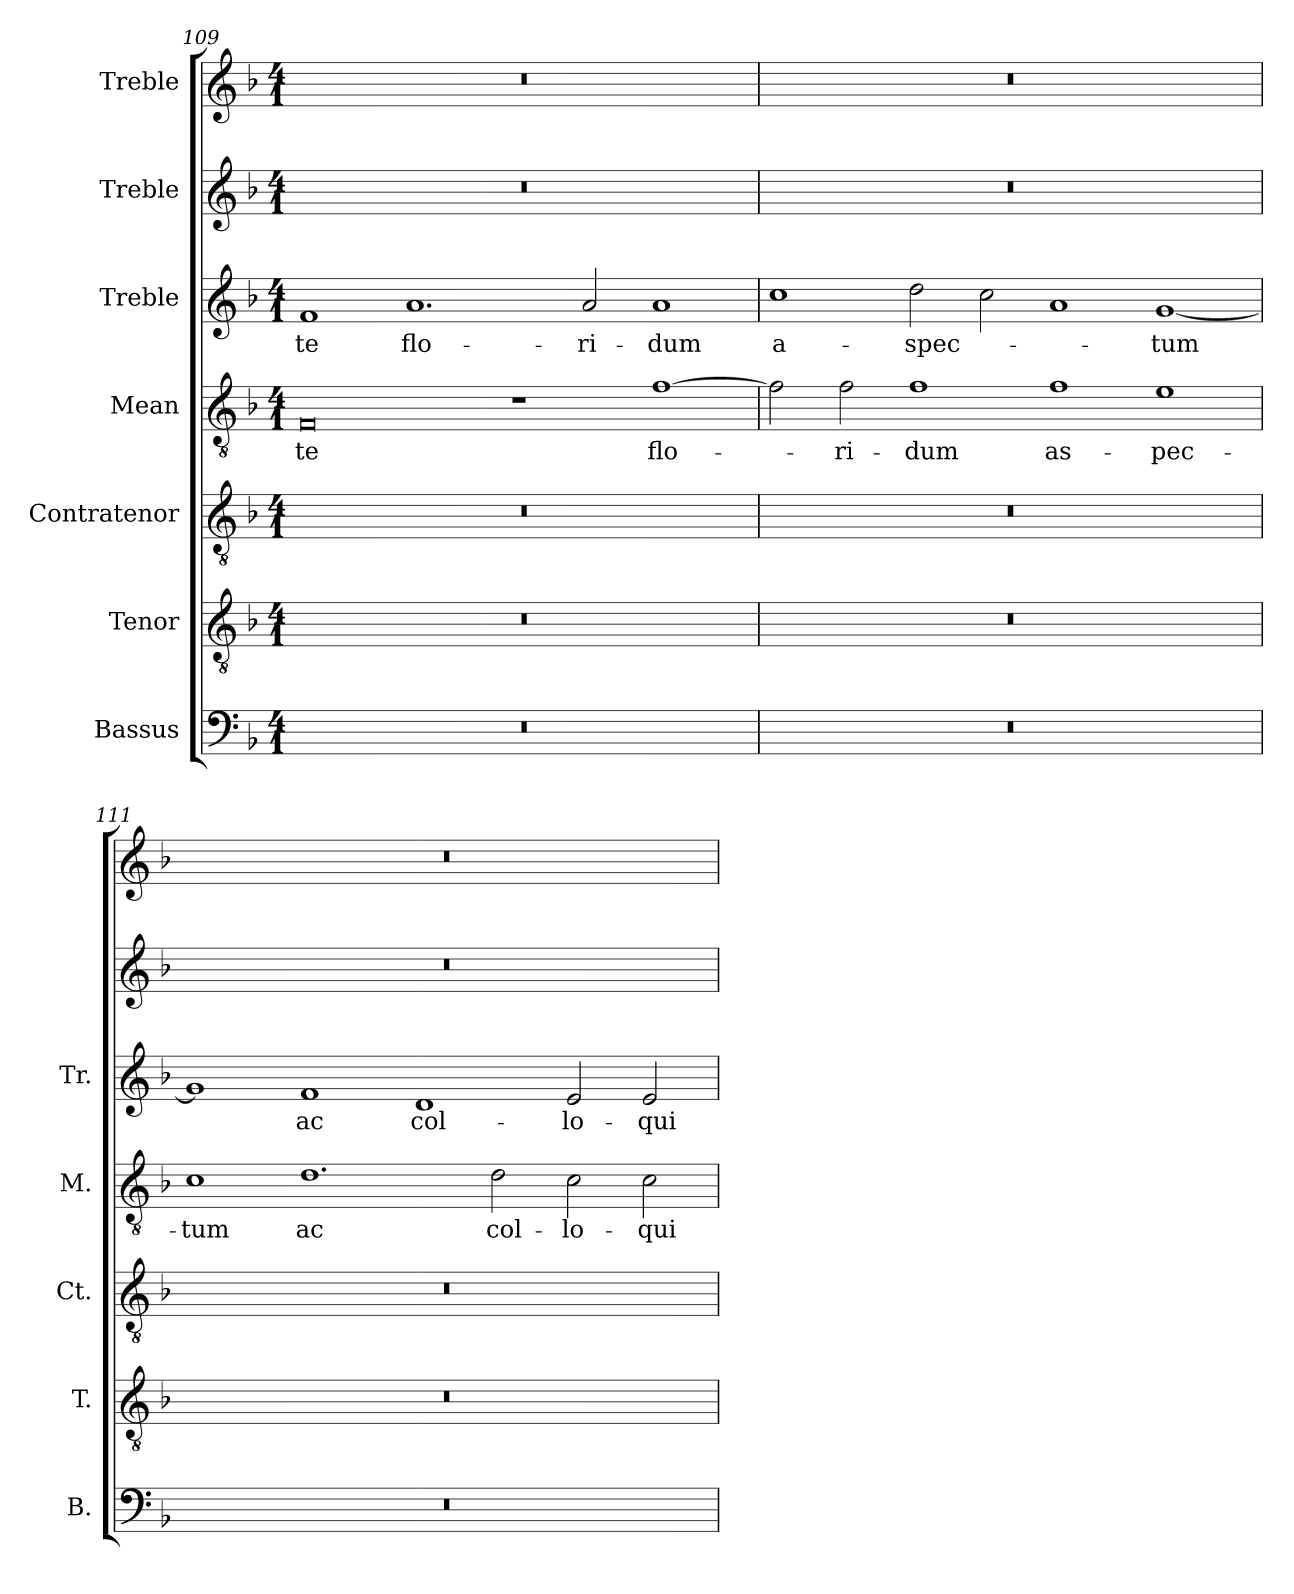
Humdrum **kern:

**kern	**kern	**kern	**kern	**text	**kern	**text	**kern	**kern
*part7	*part6	*part5	*part4	*part4	*part3	*part3	*part2	*part1
*staff7	*staff6	*staff5	*staff4	*staff4	*staff3	*staff3	*staff2	*staff1
*I"Bassus	*I"Tenor	*I"Contratenor	*I"Mean	*	*I"Treble	*	*I"Treble	*I"Treble
*I'B.	*I'T.	*I'Ct.	*I'M.	*	*I'Tr.	*	*	*
*clefF4	*clefGv2	*clefGv2	*clefGv2	*	*clefG2	*	*clefG2	*clefG2
*	*ITrd7c12	*ITrd7c12	*ITrd7c12	*	*	*	*	*
*k[b-]	*k[b-]	*k[b-]	*k[b-]	*	*k[b-]	*	*k[b-]	*k[b-]
*F:	*F:	*F:	*F:	*	*F:	*	*F:	*F:
*M4/1	*M4/1	*M4/1	*M4/1	*	*M4/1	*	*M4/1	*M4/1
=109	=109	=109	=109	=109	=109	=109	=109	=109
!LO:N:vis=1	!LO:N:vis=1	!LO:N:vis=1	!	!	!	!	!	!
!	!	!	!	!LO:LY:b:color=#000000	!	!	!	!
!	!	!	!	!	!	!LO:LY:b:color=#000000	!LO:N:vis=1	!LO:N:vis=1
00r	00r	00r	0FFi	-te	1fi	-te	00r	00r
!	!	!	!	!	!	!LO:LY:b:color=#000000	!	!
.	.	.	.	.	1.ai	flo-	.	.
.	.	.	1r	.	.	.	.	.
!	!	!	!	!	!	!LO:LY:b:color=#000000	!	!
.	.	.	.	.	2ai/	-ri-	.	.
!	!	!	!	!LO:LY:b:color=#000000	!	!	!	!
!	!	!	!	!	!	!LO:LY:b:color=#000000	!	!
.	.	.	[>1Fi	flo-	1ai	-dum	.	.
=110	=110	=110	=110	=110	=110	=110	=110	=110
!LO:N:vis=1	!LO:N:vis=1	!LO:N:vis=1	!	!	!	!	!	!
!	!	!	!	!	!	!LO:LY:b:color=#000000	!LO:N:vis=1	!LO:N:vis=1
00r	00r	00r	2Fi\]	.	1cci	a-	00r	00r
!	!	!	!	!LO:LY:b:color=#000000	!	!	!	!
.	.	.	2Fi\	-ri-	.	.	.	.
!	!	!	!	!LO:LY:b:color=#000000	!	!	!	!
!	!	!	!	!	!	!LO:LY:b:color=#000000	!	!
.	.	.	1Fi	-dum	2ddi\	-spec-	.	.
.	.	.	.	.	2cci\	.	.	.
!	!	!	!	!LO:LY:b:color=#000000	!	!	!	!
.	.	.	1Fi	as-	1ai	.	.	.
!	!	!	!	!LO:LY:b:color=#000000	!	!	!	!
!	!	!	!	!	!	!LO:LY:b:color=#000000	!	!
.	.	.	1Ei	-pec-	[<1gi	-tum	.	.
!!LO:LB:g=z
=111	=111	=111	=111	=111	=111	=111	=111	=111
!LO:N:vis=1	!LO:N:vis=1	!LO:N:vis=1	!	!	!	!	!	!
!	!	!	!	!LO:LY:b:color=#000000	!	!	!LO:N:vis=1	!LO:N:vis=1
00r	00r	00r	1Ci	-tum	1gi]	.	00r	00r
!	!	!	!	!LO:LY:b:color=#000000	!	!	!	!
!	!	!	!	!	!	!LO:LY:b:color=#000000	!	!
.	.	.	1.Di	ac	1fi	ac	.	.
!	!	!	!	!	!	!LO:LY:b:color=#000000	!	!
.	.	.	.	.	1di	col-	.	.
!	!	!	!	!LO:LY:b:color=#000000	!	!	!	!
.	.	.	2Di\	col-	.	.	.	.
!	!	!	!	!LO:LY:b:color=#000000	!	!	!	!
!	!	!	!	!	!	!LO:LY:b:color=#000000	!	!
.	.	.	2Ci\	-lo-	2ei/	-lo-	.	.
!	!	!	!	!LO:LY:b:color=#000000	!	!	!	!
!	!	!	!	!	!	!LO:LY:b:color=#000000	!	!
.	.	.	2Ci\	-qui-	2ei/	-qui-	.	.
=	=	=	=	=	=	=	=	=
*-	*-	*-	*-	*-	*-	*-	*-	*-
